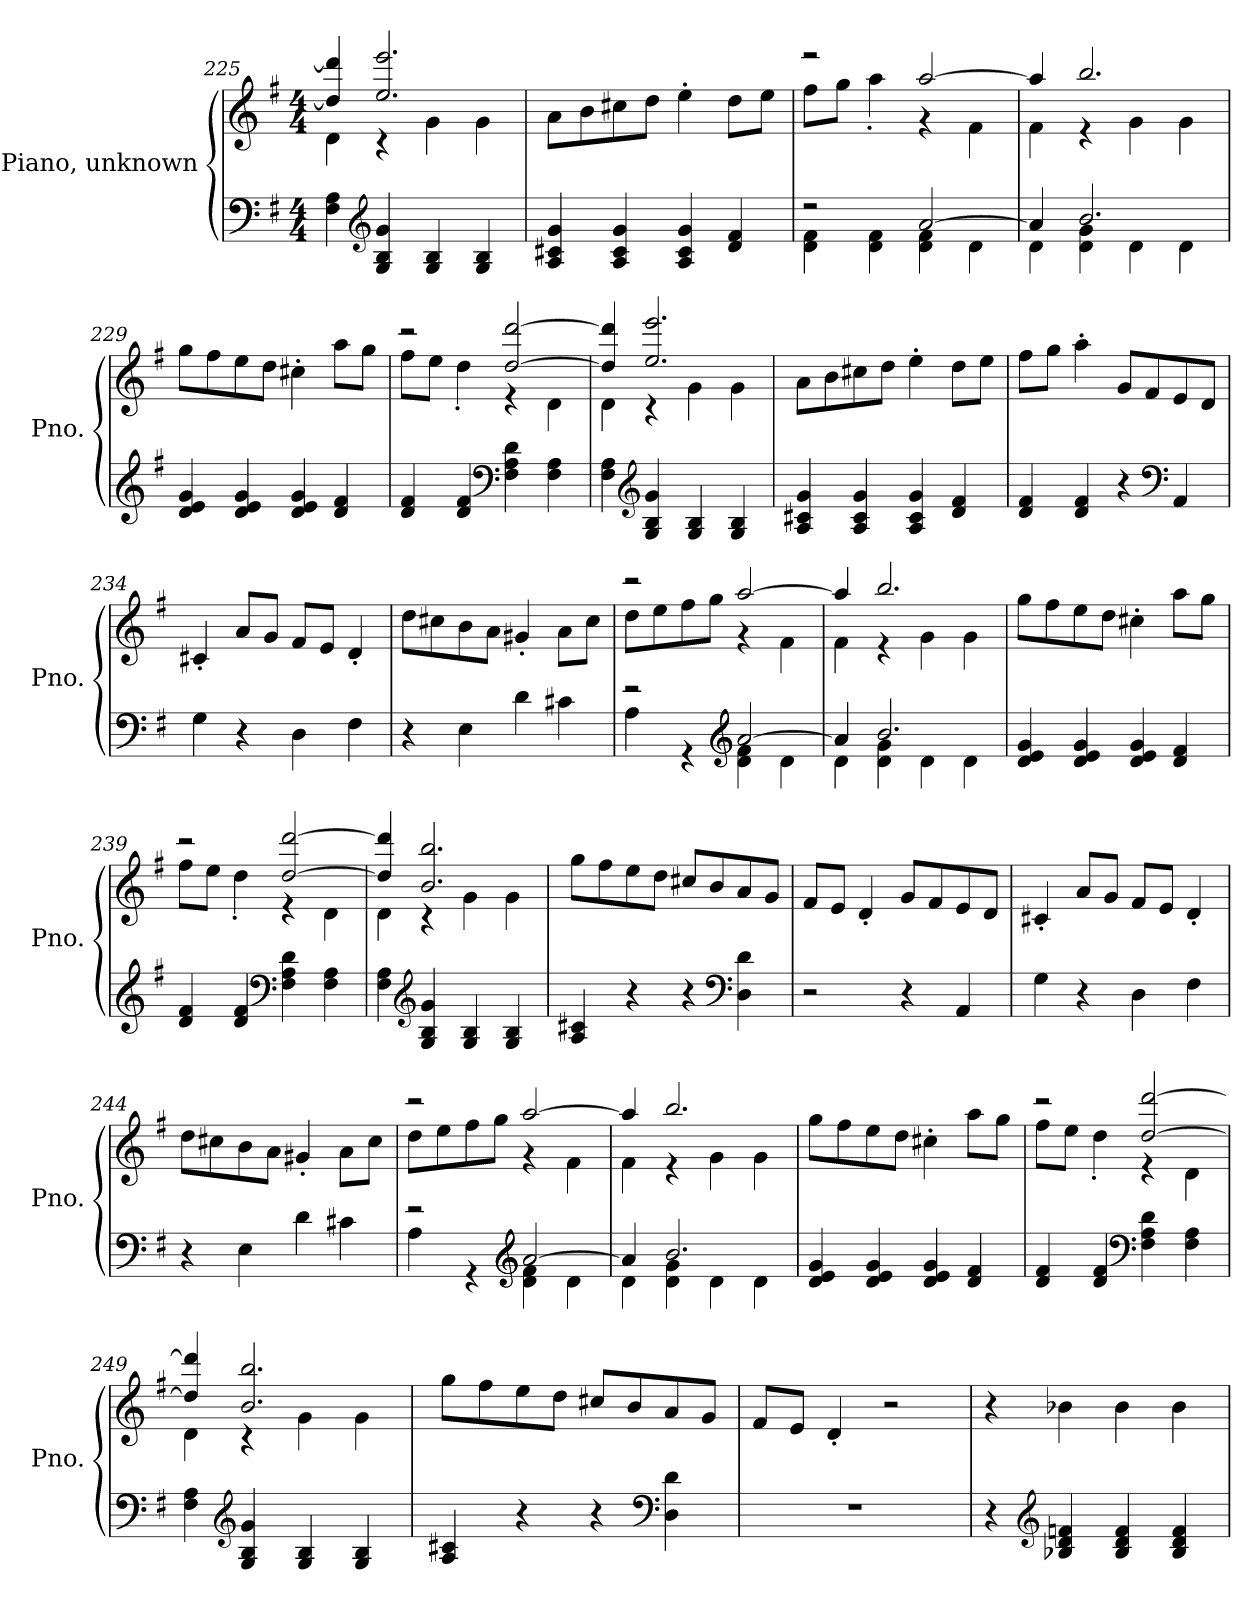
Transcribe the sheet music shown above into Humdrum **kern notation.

**kern	**kern
*part1	*part1
*staff2	*staff1
*I"Piano, unknown	*
*I'Pno.	*
*clefF4	*clefG2
*k[f#]	*k[f#]
*M4/4	*M4/4
=225	=225
*	*^
4F#\ 4A\	4dd/] 4ddd/]	4d\
*clefG2	*	*
4G/ 4B/ 4g/	2.ee/ 2.eee/	4r
4G/ 4B/	.	4g\
4G/ 4B/	.	4g\
*	*v	*v
=226	=226
4A/ 4c#X/ 4g/	8a\L
.	8b\
4A/ 4c#/ 4g/	8cc#X\
.	8dd\J
4A/ 4c#/ 4g/	4ee'\
4d/ 4f#/	8dd\L
.	8ee\J
=227	=227
*^	*^
2r	4d\ 4f#\	2r	8ff#\L
.	.	.	8gg\J
.	4d\ 4f#\	.	4aa'\
[2a/	4d\ 4f#\	[2aa/	4r
.	4d\	.	4f#\
=228	=228	=228	=228
4a/]	4d\	4aa/]	4f#\
2.b/	4d\ 4g\	2.bb/	4r
.	4d\	.	4g\
.	4d\	.	4g\
*v	*v	*	*
*	*v	*v
=229	=229
4d/ 4e/ 4g/	8gg\L
.	8ff#\
4d/ 4e/ 4g/	8ee\
.	8dd\J
4d/ 4e/ 4g/	4cc#X'\
4d/ 4f#/	8aa\L
.	8gg\J
!!LO:LB:g=z
=230	=230
*	*^
4d/ 4f#/	2r	8ff#\L
.	.	8ee\J
4d/ 4f#/	.	4dd'\
*clefF4	*	*
4F#\ 4A\ 4d\	[2dd/ [2ddd/	4r
4F#\ 4A\	.	4d\
=231	=231	=231
4F#\ 4A\	4dd/] 4ddd/]	4d\
*clefG2	*	*
4G/ 4B/ 4g/	2.ee/ 2.eee/	4r
4G/ 4B/	.	4g\
4G/ 4B/	.	4g\
*	*v	*v
=232	=232
4A/ 4c#X/ 4g/	8a\L
.	8b\
4A/ 4c#/ 4g/	8cc#X\
.	8dd\J
4A/ 4c#/ 4g/	4ee'\
4d/ 4f#/	8dd\L
.	8ee\J
=233	=233
4d/ 4f#/	8ff#\L
.	8gg\J
4d/ 4f#/	4aa'\
4r	8g/L
.	8f#/
*clefF4	*
4AA/	8e/
.	8d/J
=234	=234
4G\	4c#X'/
4r	8a/L
.	8g/J
4D\	8f#/L
.	8e/J
4F#\	4d'/
!!LO:LB:g=z
=235	=235
4r	8dd\L
.	8cc#X\
4E\	8b\
.	8a\J
4d\	4g#X'/
4c#X\	8a\L
.	8cc#\J
=236	=236
*^	*^
2r	4A\	2r	8dd\L
.	.	.	8ee\
.	4r	.	8ff#\
.	.	.	8gg\J
*clefG2	*	*	*
[2a/	4d\ 4f#\	[2aa/	4r
.	4d\	.	4f#\
=237	=237	=237	=237
4a/]	4d\	4aa/]	4f#\
2.b/	4d\ 4g\	2.bb/	4r
.	4d\	.	4g\
.	4d\	.	4g\
*v	*v	*	*
*	*v	*v
=238	=238
4d/ 4e/ 4g/	8gg\L
.	8ff#\
4d/ 4e/ 4g/	8ee\
.	8dd\J
4d/ 4e/ 4g/	4cc#X'\
4d/ 4f#/	8aa\L
.	8gg\J
=239	=239
*	*^
4d/ 4f#/	2r	8ff#\L
.	.	8ee\J
4d/ 4f#/	.	4dd'\
*clefF4	*	*
4F#\ 4A\ 4d\	[2dd/ [2ddd/	4r
4F#\ 4A\	.	4d\
!!LO:LB:g=z	!!
=240	=240	=240
4F#\ 4A\	4dd/] 4ddd/]	4d\
*clefG2	*	*
4G/ 4B/ 4g/	2.b/ 2.bb/	4r
4G/ 4B/	.	4g\
4G/ 4B/	.	4g\
*	*v	*v
=241	=241
4A/ 4c#X/	8gg\L
.	8ff#\
4r	8ee\
.	8dd\J
4r	8cc#X/L
.	8b/
*clefF4	*
4D\ 4d\	8a/
.	8g/J
=242	=242
2r	8f#/L
.	8e/J
.	4d'/
4r	8g/L
.	8f#/
4AA/	8e/
.	8d/J
=243	=243
4G\	4c#X'/
4r	8a/L
.	8g/J
4D\	8f#/L
.	8e/J
4F#\	4d'/
=244	=244
4r	8dd\L
.	8cc#X\
4E\	8b\
.	8a\J
4d\	4g#X'/
4c#X\	8a\L
.	8cc#\J
!!LO:PB:g=z
=245	=245
*^	*^
2r	4A\	2r	8dd\L
.	.	.	8ee\
.	4r	.	8ff#\
.	.	.	8gg\J
*clefG2	*	*	*
[2a/	4d\ 4f#\	[2aa/	4r
.	4d\	.	4f#\
=246	=246	=246	=246
4a/]	4d\	4aa/]	4f#\
2.b/	4d\ 4g\	2.bb/	4r
.	4d\	.	4g\
.	4d\	.	4g\
*v	*v	*	*
*	*v	*v
=247	=247
4d/ 4e/ 4g/	8gg\L
.	8ff#\
4d/ 4e/ 4g/	8ee\
.	8dd\J
4d/ 4e/ 4g/	4cc#X'\
4d/ 4f#/	8aa\L
.	8gg\J
=248	=248
*	*^
4d/ 4f#/	2r	8ff#\L
.	.	8ee\J
4d/ 4f#/	.	4dd'\
*clefF4	*	*
4F#\ 4A\ 4d\	[2dd/ [2ddd/	4r
4F#\ 4A\	.	4d\
=249	=249	=249
4F#\ 4A\	4dd/] 4ddd/]	4d\
*clefG2	*	*
4G/ 4B/ 4g/	2.b/ 2.bb/	4r
4G/ 4B/	.	4g\
4G/ 4B/	.	4g\
*	*v	*v
!!LO:LB:g=z
=250	=250
4A/ 4c#X/	8gg\L
.	8ff#\
4r	8ee\
.	8dd\J
4r	8cc#X/L
.	8b/
*clefF4	*
4D\ 4d\	8a/
.	8g/J
=251	=251
1r	8f#/L
.	8e/J
.	4d'/
.	2r
=252	=252
4r	4r
*clefG2	*
4B-X/ 4d/ 4fn/	4b-X\
4B-/ 4d/ 4f/	4b-\
4B-/ 4d/ 4f/	4b-\
=	=
*-	*-
